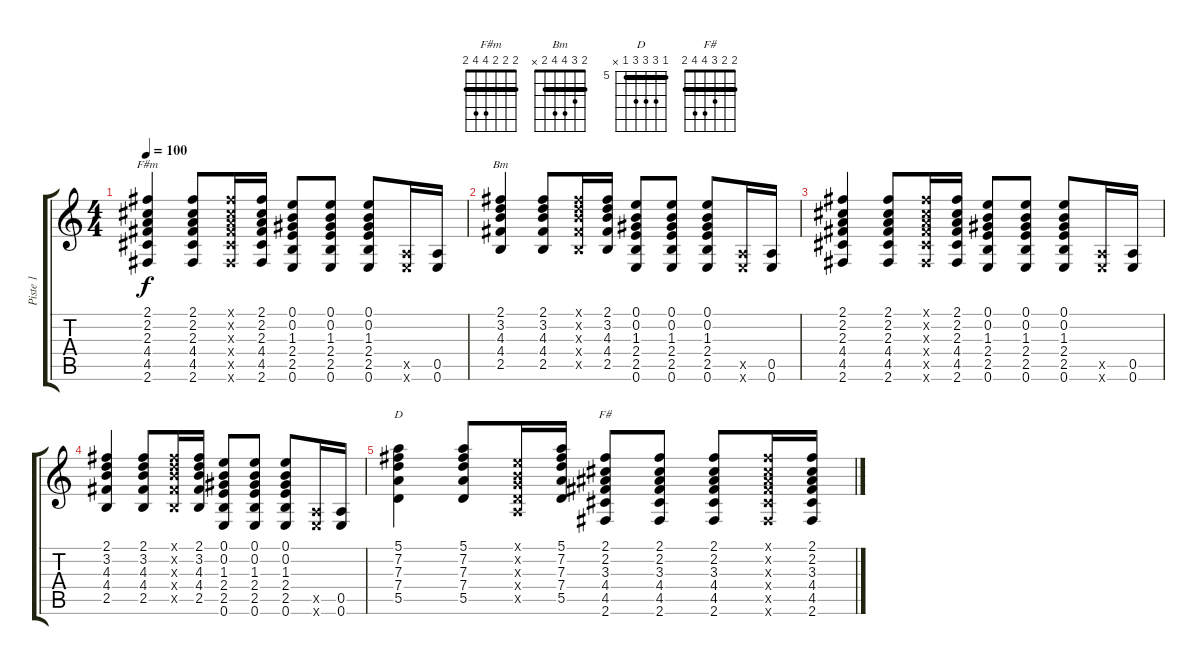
\track ("Piste 1" "Piste 1") {instrument electricguitarclean}
\staff {score tabs}
\tuning (E4 B3 G3 D3 A2 E2) {hide}
\chord ("F#m" 2 2 2 4 4 2) {barre 2}
\chord ("Bm" 2 3 4 4 2 x) {barre 2}
\chord ("D" 5 7 7 7 5 x) {firstfret 5 barre 5}
\chord ("F#" 2 2 3 4 4 2) {barre 2}
\ts (4 4)
\tempo 100
\clef g2
\ks c
(2.1 2.2 2.3 4.4 4.5 2.6).4{ch "F#m" dy f} (2.1 2.2 2.3 4.4 4.5 2.6).8 (2.1{x} 2.2{x} 2.3{x} 4.4{x} 4.5{x} 2.6{x}).16 (2.1 2.2 2.3 4.4 4.5 2.6).16 (0.1 0.2 1.3 2.4 2.5 0.6).8 (0.1 0.2 1.3 2.4 2.5 0.6).8 (0.1 0.2 1.3 2.4 2.5 0.6).8 (0.5{x} 0.6{x}).16 (0.5 0.6).16 |
(2.1 3.2 4.3 4.4 2.5).4{ch "Bm"} (2.1 3.2 4.3 4.4 2.5).8 (2.1{x} 3.2{x} 4.3{x} 4.4{x} 2.5{x}).16 (2.1 3.2 4.3 4.4 2.5).16 (0.1 0.2 1.3 2.4 2.5 0.6).8 (0.1 0.2 1.3 2.4 2.5 0.6).8 (0.1 0.2 1.3 2.4 2.5 0.6).8 (0.5{x} 0.6{x}).16 (0.5 0.6).16 |
(2.1 2.2 2.3 4.4 4.5 2.6).4 (2.1 2.2 2.3 4.4 4.5 2.6).8 (2.1{x} 2.2{x} 2.3{x} 4.4{x} 4.5{x} 2.6{x}).16 (2.1 2.2 2.3 4.4 4.5 2.6).16 (0.1 0.2 1.3 2.4 2.5 0.6).8 (0.1 0.2 1.3 2.4 2.5 0.6).8 (0.1 0.2 1.3 2.4 2.5 0.6).8 (0.5{x} 0.6{x}).16 (0.5 0.6).16 |
(2.1 3.2 4.3 4.4 2.5).4 (2.1 3.2 4.3 4.4 2.5).8 (2.1{x} 3.2{x} 4.3{x} 4.4{x} 2.5{x}).16 (2.1 3.2 4.3 4.4 2.5).16 (0.1 0.2 1.3 2.4 2.5 0.6).8 (0.1 0.2 1.3 2.4 2.5 0.6).8 (0.1 0.2 1.3 2.4 2.5 0.6).8 (0.5{x} 0.6{x}).16 (0.5 0.6).16 |
(5.1 7.2 7.3 7.4 5.5).4{ch "D"} (5.1 7.2 7.3 7.4 5.5).8 (0.1{x} 0.2{x} 0.3{x} 0.4{x} 0.5{x}).16 (5.1 7.2 7.3 7.4 5.5).16 (2.1 2.2 3.3 4.4 4.5 2.6).8{ch "F#"} (2.1 2.2 3.3 4.4 4.5 2.6).8 (2.1 2.2 3.3 4.4 4.5 2.6).8 (2.1{x} 2.2{x} 3.3{x} 4.4{x} 4.5{x} 2.6{x}).16 (2.1 2.2 3.3 4.4 4.5 2.6).16
